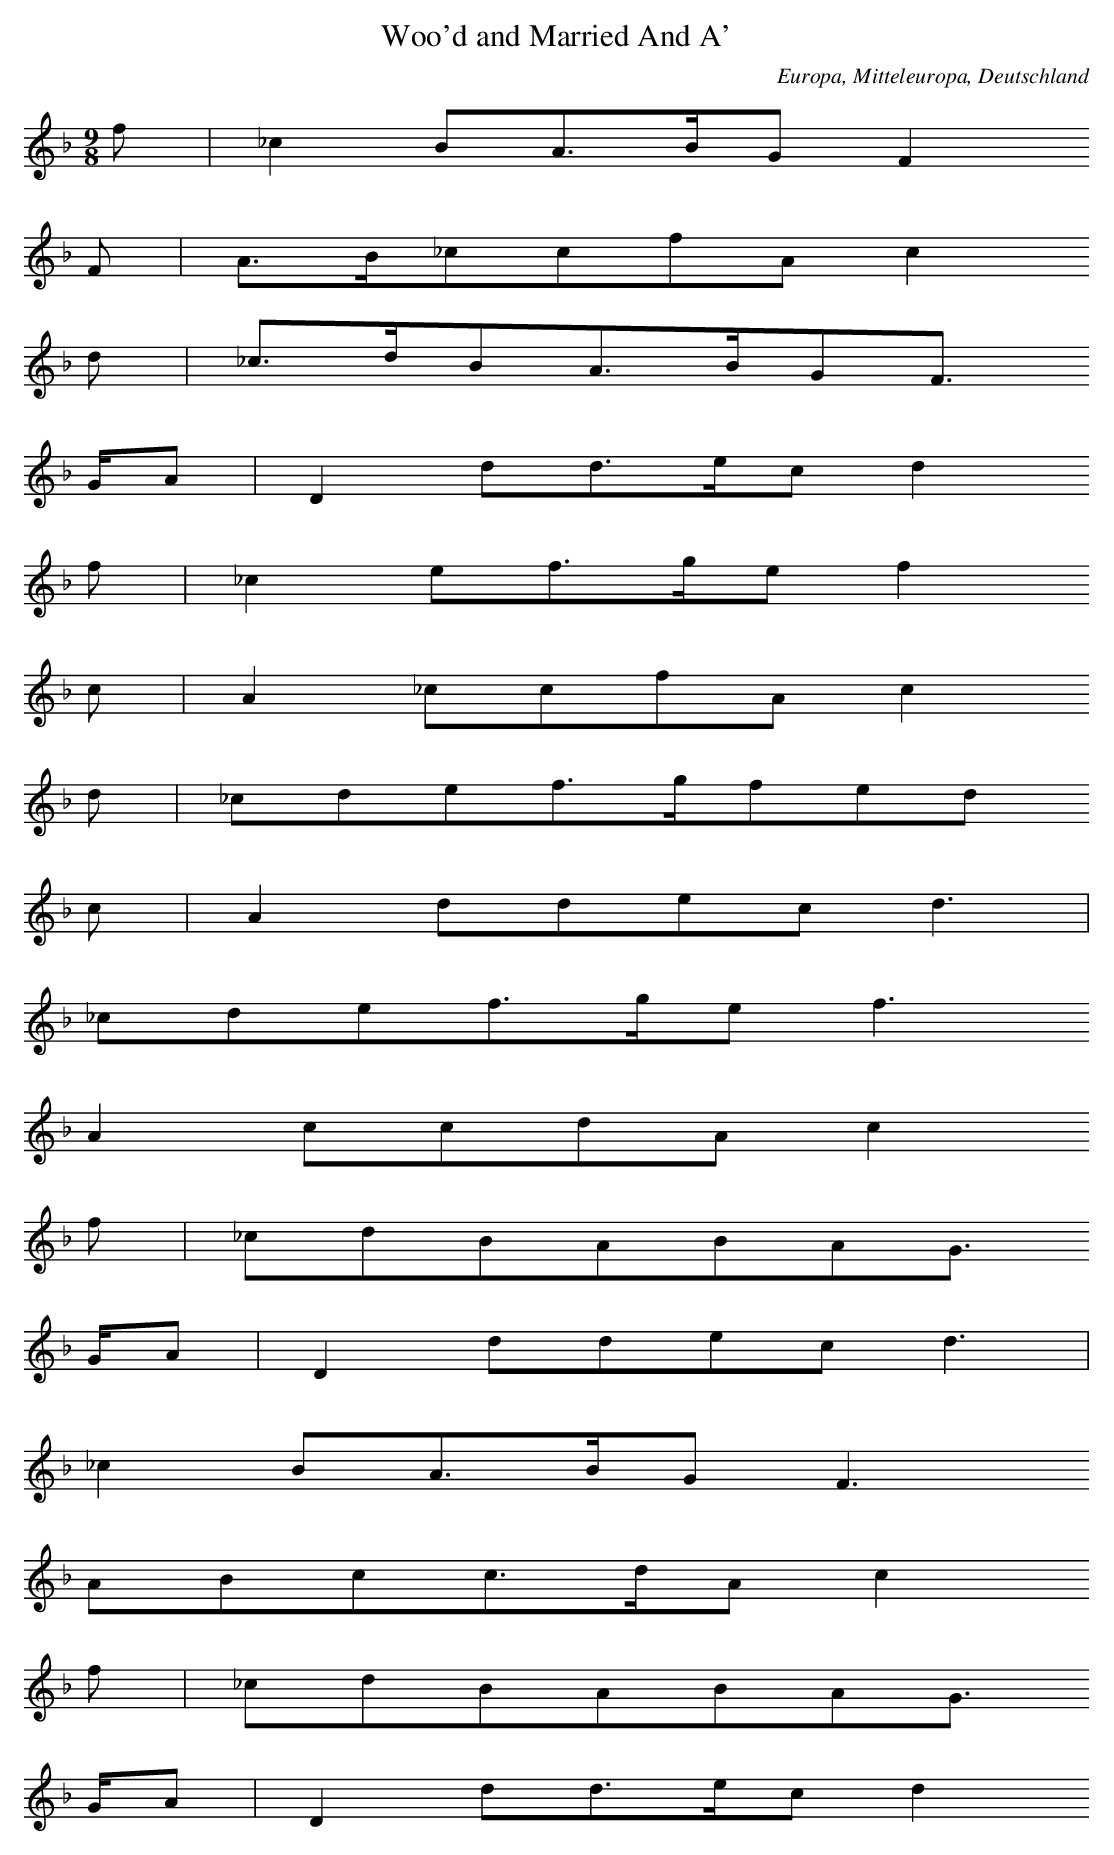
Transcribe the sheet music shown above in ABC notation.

X:1
T: Woo'd and Married And A'
O: Europa, Mitteleuropa, Deutschland
M: 9/8
L: 1/16
K: Dm
f2 | _c4B2A3BG2F4
F2 | A3B_c2c2f2A2c4
d2 | _c3dB2A3BG2F3
GA2 | D4d2d3ec2d4
f2 | _c4e2f3ge2f4
c2 | A4_c2c2f2A2c4
d2 | _c2d2e2f3gf2e2d2
c2 | A4d2d2e2c2d6 |
_c2d2e2f3ge2f6
A4c2c2d2A2c4
f2 | _c2d2B2A2B2A2G3
GA2 | D4d2d2e2c2d6 |
_c4B2A3BG2F6
A2B2c2c3dA2c4
f2 | _c2d2B2A2B2A2G3
GA2 | D4d2d3ec2d4
